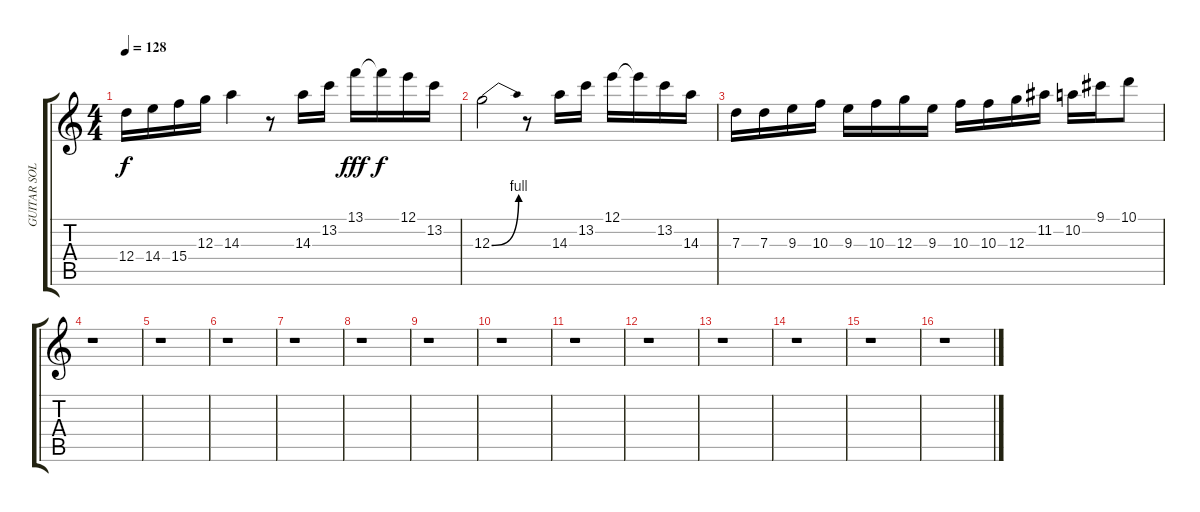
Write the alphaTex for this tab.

\track ("GUITAR SOLO" "GUITAR SOL") {instrument acousticguitarnylon}
\staff {score tabs}
\tuning (E4 B3 G3 D3 A2 E2) {hide}
\ts (4 4)
\tempo 128
\clef g2
\ks c
12.4.16{dy f} 14.4.16 15.4.16 12.3.16 14.3.4 r.8 14.3.16 13.2.16 13.1.16{dy fff} 13.1{t}.16{dy f} 12.1.16 13.2.16 |
12.3{be (bend 0 0 60 4)}.2 r.8 14.3.16 13.2.16 12.1.16 12.1{t}.16 13.2.16 14.3.16 |
7.3.16{volume 16} 7.3.16 9.3.16 10.3.16 9.3.16 10.3.16 12.3.16 9.3.16 10.3.16 10.3.16 12.3.16 11.2.16 10.2.16 9.1.16 10.1.8 |
r.1 |
r.1 |
r.1 |
r.1 |
r.1 |
r.1 |
r.1 |
r.1 |
r.1 |
r.1 |
r.1 |
r.1 |
r.1
